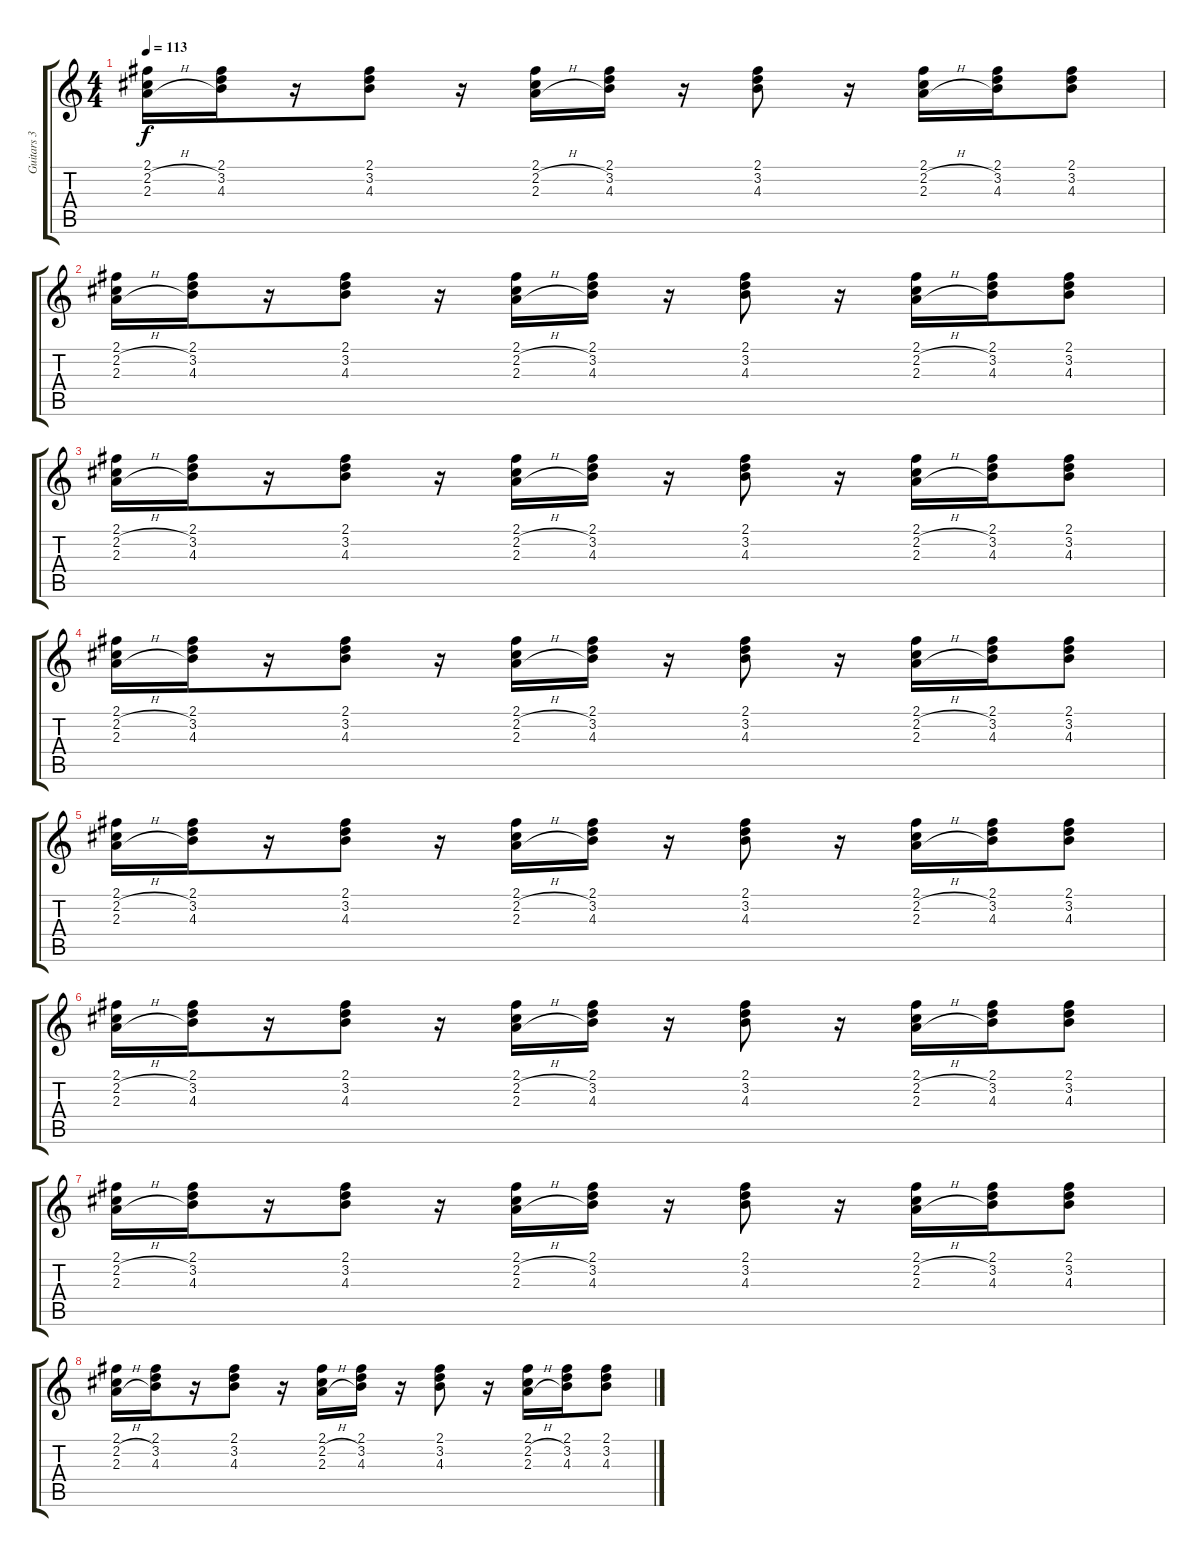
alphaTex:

\track ("Guitars 3" "Guitars 3") {instrument distortionguitar}
\staff {score tabs}
\tuning (E4 B3 G3 D3 A2 E2) {hide}
\ts (4 4)
\tempo 113
\clef g2
\ks c
(2.1 2.2{h} 2.3{h}).16{dy f} (2.1 3.2 4.3).16 r.16 (2.1 3.2 4.3).8 r.16 (2.1 2.2{h} 2.3{h}).16 (2.1 3.2 4.3).16 r.16 (2.1 3.2 4.3).8 r.16 (2.1 2.2{h} 2.3{h}).16 (2.1 3.2 4.3).16 (2.1 3.2 4.3).8 |
(2.1 2.2{h} 2.3{h}).16{balance 0} (2.1 3.2 4.3).16 r.16 (2.1 3.2 4.3).8 r.16 (2.1 2.2{h} 2.3{h}).16 (2.1 3.2 4.3).16 r.16 (2.1 3.2 4.3).8 r.16 (2.1 2.2{h} 2.3{h}).16 (2.1 3.2 4.3).16 (2.1 3.2 4.3).8 |
(2.1 2.2{h} 2.3{h}).16 (2.1 3.2 4.3).16 r.16 (2.1 3.2 4.3).8 r.16 (2.1 2.2{h} 2.3{h}).16 (2.1 3.2 4.3).16 r.16 (2.1 3.2 4.3).8 r.16 (2.1 2.2{h} 2.3{h}).16 (2.1 3.2 4.3).16 (2.1 3.2 4.3).8 |
(2.1 2.2{h} 2.3{h}).16 (2.1 3.2 4.3).16 r.16 (2.1 3.2 4.3).8 r.16 (2.1 2.2{h} 2.3{h}).16 (2.1 3.2 4.3).16 r.16 (2.1 3.2 4.3).8 r.16 (2.1 2.2{h} 2.3{h}).16 (2.1 3.2 4.3).16 (2.1 3.2 4.3).8 |
(2.1 2.2{h} 2.3{h}).16 (2.1 3.2 4.3).16 r.16 (2.1 3.2 4.3).8 r.16 (2.1 2.2{h} 2.3{h}).16 (2.1 3.2 4.3).16 r.16 (2.1 3.2 4.3).8 r.16 (2.1 2.2{h} 2.3{h}).16 (2.1 3.2 4.3).16 (2.1 3.2 4.3).8 |
(2.1 2.2{h} 2.3{h}).16{balance 0} (2.1 3.2 4.3).16 r.16 (2.1 3.2 4.3).8 r.16 (2.1 2.2{h} 2.3{h}).16 (2.1 3.2 4.3).16 r.16 (2.1 3.2 4.3).8 r.16 (2.1 2.2{h} 2.3{h}).16 (2.1 3.2 4.3).16 (2.1 3.2 4.3).8 |
(2.1 2.2{h} 2.3{h}).16 (2.1 3.2 4.3).16 r.16 (2.1 3.2 4.3).8 r.16 (2.1 2.2{h} 2.3{h}).16 (2.1 3.2 4.3).16 r.16 (2.1 3.2 4.3).8 r.16 (2.1 2.2{h} 2.3{h}).16 (2.1 3.2 4.3).16 (2.1 3.2 4.3).8 |
(2.1 2.2{h} 2.3{h}).16 (2.1 3.2 4.3).16 r.16 (2.1 3.2 4.3).8 r.16 (2.1 2.2{h} 2.3{h}).16 (2.1 3.2 4.3).16 r.16 (2.1 3.2 4.3).8 r.16 (2.1 2.2{h} 2.3{h}).16 (2.1 3.2 4.3).16 (2.1 3.2 4.3).8
